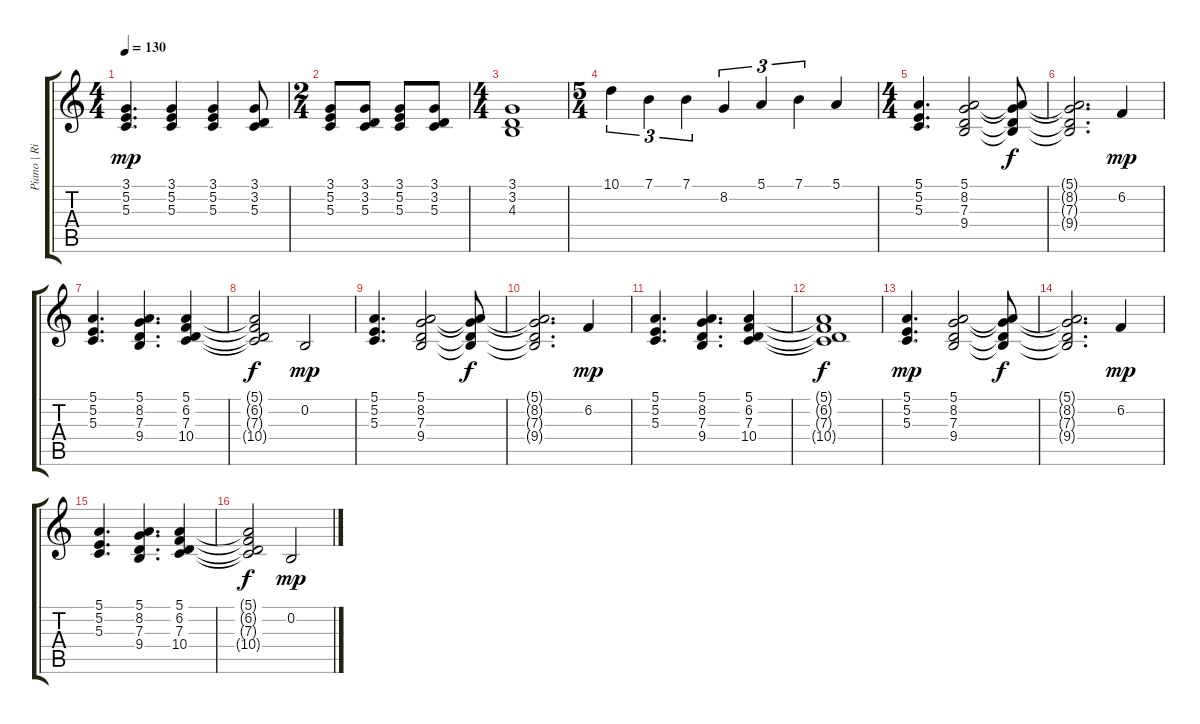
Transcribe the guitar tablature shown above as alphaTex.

\track ("Piano | Right Hand" "Piano | Ri") {instrument electricpiano2}
\staff {score tabs}
\tuning (E4 B3 G3 D3 A2 E2) {hide}
\ts (4 4)
\tempo 130
\clef g2
\ks c
(3.1 5.2 5.3).4{d dy mp} (3.1 5.2 5.3).4 (3.1 5.2 5.3).4 (3.1 3.2 5.3).8 |
\ts (2 4)
(3.1 5.2 5.3).8 (3.1 3.2 5.3).8 (3.1 5.2 5.3).8 (3.1 3.2 5.3).8 |
\ts (4 4)
(3.1 3.2 4.3).1 |
\ts (5 4)
10.1.4{tu (3 2)} 7.1.4{tu (3 2)} 7.1.4{tu (3 2)} 8.2.4{tu (3 2)} 5.1.4{tu (3 2)} 7.1.4{tu (3 2)} 5.1.4 |
\ts (4 4)
(5.1 5.2 5.3).4{d} (5.1 8.2 7.3 9.4).2 (5.1{t} 8.2{t} 7.3{t} 9.4{t}).8{dy f} |
(5.1{t} 8.2{t} 7.3{t} 9.4{t}).2{d} 6.2.4{dy mp} |
(5.1 5.2 5.3).4{d} (5.1 8.2 7.3 9.4).4{d} (5.1 6.2 7.3 10.4).4 |
(5.1{t} 6.2{t} 7.3{t} 10.4{t}).2{dy f} 0.2.2{dy mp} |
(5.1 5.2 5.3).4{d} (5.1 8.2 7.3 9.4).2 (5.1{t} 8.2{t} 7.3{t} 9.4{t}).8{dy f} |
(5.1{t} 8.2{t} 7.3{t} 9.4{t}).2{d} 6.2.4{dy mp} |
(5.1 5.2 5.3).4{d} (5.1 8.2 7.3 9.4).4{d} (5.1 6.2 7.3 10.4).4 |
(5.1{t} 6.2{t} 7.3{t} 10.4{t}).1{dy f} |
(5.1 5.2 5.3).4{d dy mp} (5.1 8.2 7.3 9.4).2 (5.1{t} 8.2{t} 7.3{t} 9.4{t}).8{dy f} |
(5.1{t} 8.2{t} 7.3{t} 9.4{t}).2{d} 6.2.4{dy mp} |
(5.1 5.2 5.3).4{d} (5.1 8.2 7.3 9.4).4{d} (5.1 6.2 7.3 10.4).4 |
(5.1{t} 6.2{t} 7.3{t} 10.4{t}).2{dy f} 0.2.2{dy mp}
